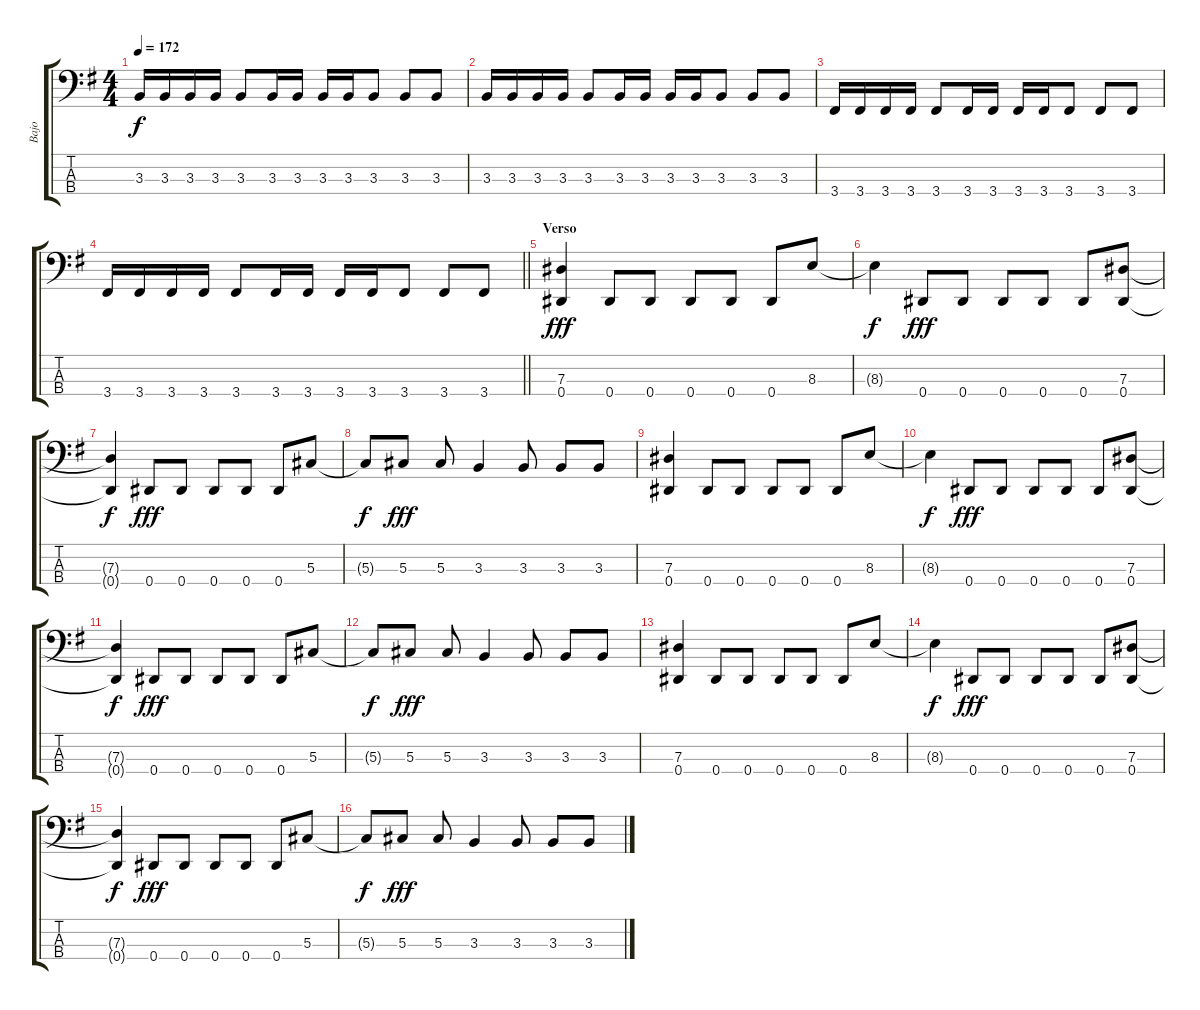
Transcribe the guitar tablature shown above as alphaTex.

\track ("Bajo" "Bajo") {instrument electricbasspick}
\staff {score tabs}
\tuning (Gb2 Db2 Ab1 Eb1) {hide}
\ts (4 4)
\tempo 172
\clef f4
\ks eminor
3.3.16{dy f} 3.3.16 3.3.16 3.3.16 3.3.8 3.3.16 3.3.16 3.3.16 3.3.16 3.3.8 3.3.8 3.3.8 |
3.3.16 3.3.16 3.3.16 3.3.16 3.3.8 3.3.16 3.3.16 3.3.16 3.3.16 3.3.8 3.3.8 3.3.8 |
3.4.16 3.4.16 3.4.16 3.4.16 3.4.8 3.4.16 3.4.16 3.4.16 3.4.16 3.4.8 3.4.8 3.4.8 |
\barLineRight lightlight
3.4.16 3.4.16 3.4.16 3.4.16 3.4.8 3.4.16 3.4.16 3.4.16 3.4.16 3.4.8 3.4.8 3.4.8 |
\section ("" "Verso")
(7.3 0.4).4{dy fff} 0.4.8 0.4.8 0.4.8 0.4.8 0.4.8 8.3.8 |
8.3{t}.4{dy f} 0.4.8{dy fff} 0.4.8 0.4.8 0.4.8 0.4.8 (7.3 0.4).8 |
(7.3{t} 0.4{t}).4{dy f} 0.4.8{dy fff} 0.4.8 0.4.8 0.4.8 0.4.8 5.3.8 |
5.3{t}.8{dy f} 5.3.8{dy fff} 5.3.8 3.3.4 3.3.8 3.3.8 3.3.8 |
(7.3 0.4).4 0.4.8 0.4.8 0.4.8 0.4.8 0.4.8 8.3.8 |
8.3{t}.4{dy f} 0.4.8{dy fff} 0.4.8 0.4.8 0.4.8 0.4.8 (7.3 0.4).8 |
(7.3{t} 0.4{t}).4{dy f} 0.4.8{dy fff} 0.4.8 0.4.8 0.4.8 0.4.8 5.3.8 |
5.3{t}.8{dy f} 5.3.8{dy fff} 5.3.8 3.3.4 3.3.8 3.3.8 3.3.8 |
(7.3 0.4).4 0.4.8 0.4.8 0.4.8 0.4.8 0.4.8 8.3.8 |
8.3{t}.4{dy f} 0.4.8{dy fff} 0.4.8 0.4.8 0.4.8 0.4.8 (7.3 0.4).8 |
(7.3{t} 0.4{t}).4{dy f} 0.4.8{dy fff} 0.4.8 0.4.8 0.4.8 0.4.8 5.3.8 |
5.3{t}.8{dy f} 5.3.8{dy fff} 5.3.8 3.3.4 3.3.8 3.3.8 3.3.8
